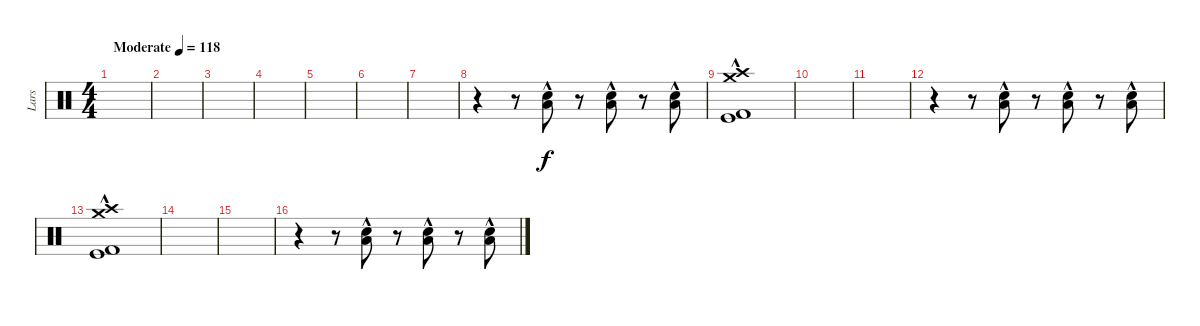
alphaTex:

\track ("Lars" "Lars") {instrument percussion}
\staff {score}
\articulation defaults
\ts (4 4)
\tempo (118 "Moderate")
\clef neutral
\ks c
|
|
|
|
|
|
|
r.4 r.8 ("Electric Snare (hit)"{hac} "Low Floor Tom (hit)"{hac}).8 r.8 ("Electric Snare (hit)"{hac} "Low Floor Tom (hit)"{hac}).8 r.8 ("Electric Snare (hit)"{hac} "Low Floor Tom (hit)"{hac}).8 |
("Crash medium (hit)"{hac} "Crash high (hit)"{hac} "Kick (hit) 2"{hac} "Kick (hit)"{hac}).1 |
|
|
r.4 r.8 ("Electric Snare (hit)"{hac} "Low Floor Tom (hit)"{hac}).8 r.8 ("Electric Snare (hit)"{hac} "Low Floor Tom (hit)"{hac}).8 r.8 ("Electric Snare (hit)"{hac} "Low Floor Tom (hit)"{hac}).8 |
("Crash medium (hit)"{hac} "Crash high (hit)"{hac} "Kick (hit) 2"{hac} "Kick (hit)"{hac}).1 |
|
|
r.4 r.8 ("Electric Snare (hit)"{hac} "Low Floor Tom (hit)"{hac}).8 r.8 ("Electric Snare (hit)"{hac} "Low Floor Tom (hit)"{hac}).8 r.8 ("Electric Snare (hit)"{hac} "Low Floor Tom (hit)"{hac}).8
